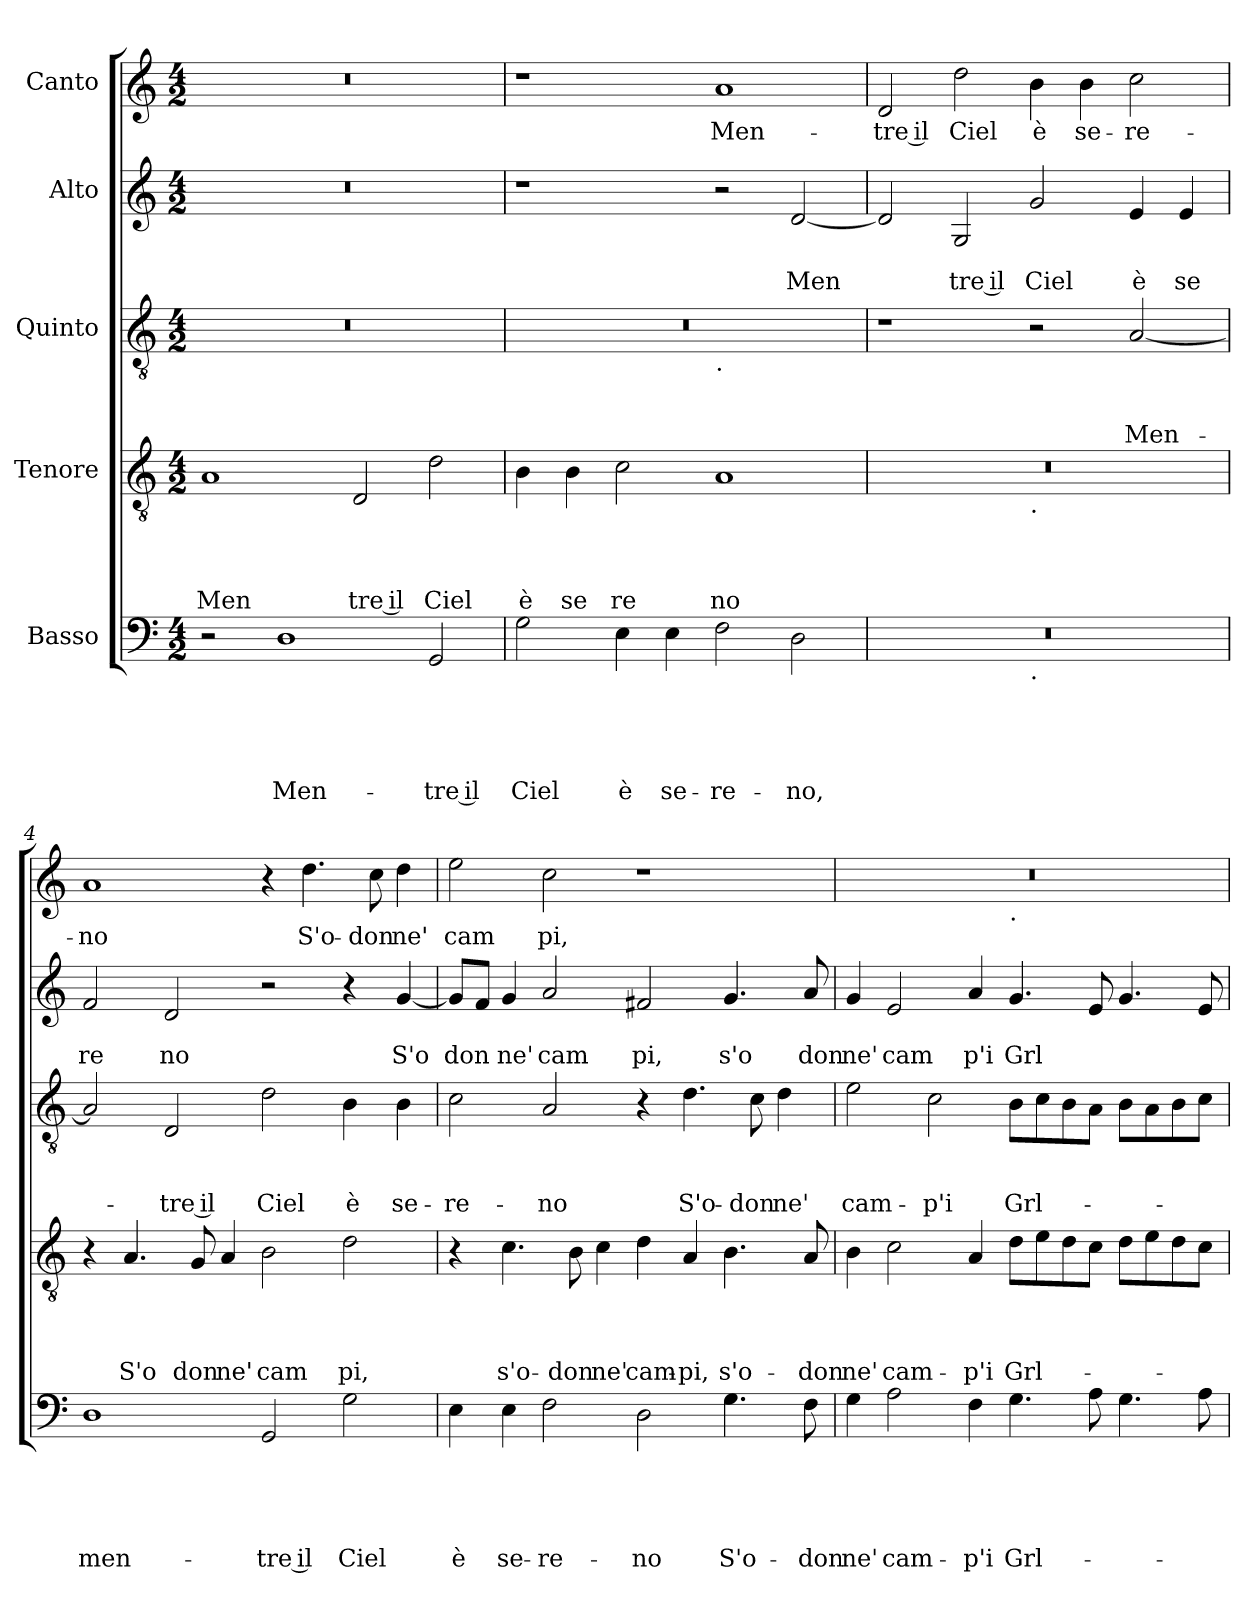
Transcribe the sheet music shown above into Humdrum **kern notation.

**kern	**text	**text	**text	**text	**text	**kern	**text	**text	**text	**text	**kern	**text	**text	**text	**kern	**text	**text	**kern	**text
*part5	*part5	*part5	*part5	*part5	*part5	*part4	*part4	*part4	*part4	*part4	*part3	*part3	*part3	*part3	*part2	*part2	*part2	*part1	*part1
*staff5	*staff5	*staff5	*staff5	*staff5	*staff5	*staff4	*staff4	*staff4	*staff4	*staff4	*staff3	*staff3	*staff3	*staff3	*staff2	*staff2	*staff2	*staff1	*staff1
*I"Basso	*	*	*	*	*	*I"Tenore	*	*	*	*	*I"Quinto	*	*	*	*I"Alto	*	*	*I"Canto	*
*clefF4	*	*	*	*	*	*clefGv2	*	*	*	*	*clefGv2	*	*	*	*clefG2	*	*	*clefG2	*
*k[]	*	*	*	*	*	*k[]	*	*	*	*	*k[]	*	*	*	*k[]	*	*	*k[]	*
*C:	*	*	*	*	*	*C:	*	*	*	*	*C:	*	*	*	*C:	*	*	*C:	*
*M4/2	*	*	*	*	*	*M4/2	*	*	*	*	*M4/2	*	*	*	*M4/2	*	*	*M4/2	*
=1	=1	=1	=1	=1	=1	=1	=1	=1	=1	=1	=1	=1	=1	=1	=1	=1	=1	=1	=1
!	!	!	!	!	!	!	!	!	!	!LO:LY:b	!	!	!	!	!	!	!	!	!
2r	.	.	.	.	.	1A	.	.	.	Men	0r	.	.	.	0r	.	.	0r	.
!	!	!	!	!	!LO:LY:b	!	!	!	!	!	!	!	!	!	!	!	!	!	!
1D	.	.	.	.	Men-	.	.	.	.	.	.	.	.	.	.	.	.	.	.
!	!	!	!	!	!	!	!	!	!	!LO:LY:b:rj	!	!	!	!	!	!	!	!	!
.	.	.	.	.	.	2D/	.	.	.	tre il	.	.	.	.	.	.	.	.	.
!	!	!	!	!	!LO:LY:b:rj	!	!	!	!	!LO:LY:b	!	!	!	!	!	!	!	!	!
2GG/	.	.	.	.	-tre il	2d\	.	.	.	Ciel	.	.	.	.	.	.	.	.	.
=2	=2	=2	=2	=2	=2	=2	=2	=2	=2	=2	=2	=2	=2	=2	=2	=2	=2	=2	=2
!	!	!	!	!	!LO:LY:b	!	!	!	!	!LO:LY:b	!	!	!	!	!	!	!	!	!
*	*	*	*	*	*	*	*	*	*	*	*^	*	*	*	*	*	*	*	*
2G\	.	.	.	.	Ciel	4B\	.	.	.	è	0r	1ryy	.	.	.	1r	.	.	1r	.
!	!	!	!	!	!	!	!	!	!	!LO:LY:b	!	!	!	!	!	!	!	!	!	!
.	.	.	.	.	.	4B\	.	.	.	se	.	.	.	.	.	.	.	.	.	.
!	!	!	!	!	!LO:LY:b	!	!	!	!	!LO:LY:b	!	!	!	!	!	!	!	!	!	!
4E\	.	.	.	.	è	2c\	.	.	.	re	.	.	.	.	.	.	.	.	.	.
!	!	!	!	!	!LO:LY:b	!	!	!	!	!	!	!	!	!	!	!	!	!	!	!
4E\	.	.	.	.	se-	.	.	.	.	.	.	.	.	.	.	.	.	.	.	.
!	!	!	!	!	!	!	!	!	!	!	!	!LO:TX:b:t=.	!	!	!	!	!	!	!	!
!	!	!	!	!	!LO:LY:b	!	!	!	!	!LO:LY:b	!	!	!	!	!	!	!	!	!	!LO:LY:b
2F\	.	.	.	.	-re-	1A	.	.	.	no	.	1ryy	.	.	.	2r	.	.	1a	Men-
!	!	!	!	!	!LO:LY:b	!	!	!	!	!	!	!	!	!	!	!	!	!LO:LY:b	!	!
2D\	.	.	.	.	-no,	.	.	.	.	.	.	.	.	.	.	[<2d/	.	Men	.	.
=3	=3	=3	=3	=3	=3	=3	=3	=3	=3	=3	=3	=3	=3	=3	=3	=3	=3	=3	=3	=3
!	!	!	!	!	!	!	!	!	!	!	!	!	!	!	!	!	!	!	!	!LO:LY:b:rj
*^	*	*	*	*	*	*^	*	*	*	*	*v	*v	*	*	*	*	*	*	*	*
0r	1ryy	.	.	.	.	.	0r	1ryy	.	.	.	.	1r	.	.	.	2d/]	.	.	2d/	-tre il
!	!	!	!	!	!	!	!	!	!	!	!	!	!	!	!	!	!	!	!LO:LY:b:rj	!	!LO:LY:b
.	.	.	.	.	.	.	.	.	.	.	.	.	.	.	.	.	2G/	.	tre il	2dd\	Ciel
!	!	!	!	!	!	!	!	!LO:TX:b:t=.	!	!	!	!	!	!	!	!	!	!	!	!	!
!	!LO:TX:b:t=.	!	!	!	!	!	!	!	!	!	!	!	!	!	!	!	!	!	!	!	!
!	!	!	!	!	!	!	!	!	!	!	!	!	!	!	!	!	!	!	!LO:LY:b	!	!LO:LY:b
.	1ryy	.	.	.	.	.	.	1ryy	.	.	.	.	2r	.	.	.	2g/	.	Ciel	4b\	è
!	!	!	!	!	!	!	!	!	!	!	!	!	!	!	!	!	!	!	!	!	!LO:LY:b
.	.	.	.	.	.	.	.	.	.	.	.	.	.	.	.	.	.	.	.	4b\	se-
!	!	!	!	!	!	!	!	!	!	!	!	!	!	!	!	!LO:LY:b	!	!	!LO:LY:b	!	!LO:LY:b
.	.	.	.	.	.	.	.	.	.	.	.	.	[<2A/	.	.	Men-	4e/	.	è	2cc\	-re-
!	!	!	!	!	!	!	!	!	!	!	!	!	!	!	!	!	!	!	!LO:LY:b	!	!
.	.	.	.	.	.	.	.	.	.	.	.	.	.	.	.	.	4e/	.	se	.	.
=4	=4	=4	=4	=4	=4	=4	=4	=4	=4	=4	=4	=4	=4	=4	=4	=4	=4	=4	=4	=4	=4
!	!	!	!	!	!	!LO:LY:b	!	!	!	!	!	!	!	!	!	!	!	!	!LO:LY:b	!	!LO:LY:b
*v	*v	*	*	*	*	*	*	*	*	*	*	*	*	*	*	*	*	*	*	*	*
*	*	*	*	*	*	*v	*v	*	*	*	*	*	*	*	*	*	*	*	*	*
1D	.	.	.	.	men-	4r	.	.	.	.	2A/]	.	.	.	2f/	.	re	1a	-no
!	!	!	!	!	!	!	!	!	!	!LO:LY:b	!	!	!	!	!	!	!	!	!
.	.	.	.	.	.	4.A/	.	.	.	S'o	.	.	.	.	.	.	.	.	.
!	!	!	!	!	!	!	!	!	!	!	!	!	!	!LO:LY:b:rj	!	!	!LO:LY:b	!	!
.	.	.	.	.	.	.	.	.	.	.	2D/	.	.	-tre il	2d/	.	no	.	.
!	!	!	!	!	!	!	!	!	!	!LO:LY:b	!	!	!	!	!	!	!	!	!
.	.	.	.	.	.	8G/	.	.	.	don	.	.	.	.	.	.	.	.	.
!	!	!	!	!	!	!	!	!	!	!LO:LY:b	!	!	!	!	!	!	!	!	!
.	.	.	.	.	.	4A/	.	.	.	ne'	.	.	.	.	.	.	.	.	.
!	!	!	!	!	!LO:LY:b:rj	!	!	!	!	!LO:LY:b	!	!	!	!LO:LY:b	!	!	!	!	!
2GG/	.	.	.	.	-tre il	2B\	.	.	.	cam	2d\	.	.	Ciel	2r	.	.	4r	.
!	!	!	!	!	!	!	!	!	!	!	!	!	!	!	!	!	!	!	!LO:LY:b
.	.	.	.	.	.	.	.	.	.	.	.	.	.	.	.	.	.	4.dd\	S'o-
!	!	!	!	!	!LO:LY:b	!	!	!	!	!LO:LY:b	!	!	!	!LO:LY:b	!	!	!	!	!
2G\	.	.	.	.	Ciel	2d\	.	.	.	pi,	4B\	.	.	è	4r	.	.	.	.
!	!	!	!	!	!	!	!	!	!	!	!	!	!	!	!	!	!	!	!LO:LY:b
.	.	.	.	.	.	.	.	.	.	.	.	.	.	.	.	.	.	8cc\	-don
!	!	!	!	!	!	!	!	!	!	!	!	!	!	!LO:LY:b	!	!	!LO:LY:b	!	!LO:LY:b
.	.	.	.	.	.	.	.	.	.	.	4B\	.	.	se-	[<4g/	.	S'o	4dd\	ne'
!!LO:LB:g=z
=5	=5	=5	=5	=5	=5	=5	=5	=5	=5	=5	=5	=5	=5	=5	=5	=5	=5	=5	=5
!	!	!	!	!	!LO:LY:b	!	!	!	!	!	!	!	!	!LO:LY:b	!	!	!LO:LY:b	!	!LO:LY:b
4E\	.	.	.	.	è	4r	.	.	.	.	2c\	.	.	-re-	8g/L]	.	don	2ee\	cam
.	.	.	.	.	.	.	.	.	.	.	.	.	.	.	8f/J	.	.	.	.
!	!	!	!	!	!LO:LY:b	!	!	!	!	!LO:LY:b	!	!	!	!	!	!	!LO:LY:b	!	!
4E\	.	.	.	.	se-	4.c\	.	.	.	s'o-	.	.	.	.	4g/	.	ne'	.	.
!	!	!	!	!	!LO:LY:b	!	!	!	!	!	!	!	!	!LO:LY:b	!	!	!LO:LY:b	!	!LO:LY:b
2F\	.	.	.	.	-re-	.	.	.	.	.	2A/	.	.	-no	2a/	.	cam	2cc\	pi,
!	!	!	!	!	!	!	!	!	!	!LO:LY:b	!	!	!	!	!	!	!	!	!
.	.	.	.	.	.	8B\	.	.	.	-don	.	.	.	.	.	.	.	.	.
!	!	!	!	!	!	!	!	!	!	!LO:LY:b	!	!	!	!	!	!	!	!	!
.	.	.	.	.	.	4c\	.	.	.	ne'	.	.	.	.	.	.	.	.	.
!	!	!	!	!	!LO:LY:b	!	!	!	!	!LO:LY:b	!	!	!	!	!	!	!LO:LY:b	!	!
2D\	.	.	.	.	-no	4d\	.	.	.	cam-	4r	.	.	.	2f#X/	.	pi,	1r	.
!	!	!	!	!	!	!	!	!	!	!LO:LY:b	!	!	!	!LO:LY:b	!	!	!	!	!
.	.	.	.	.	.	4A/	.	.	.	-pi,	4.d\	.	.	S'o-	.	.	.	.	.
!	!	!	!	!	!LO:LY:b	!	!	!	!	!LO:LY:b	!	!	!	!	!	!	!LO:LY:b	!	!
4.G\	.	.	.	.	S'o-	4.B\	.	.	.	s'o-	.	.	.	.	4.g/	.	s'o	.	.
!	!	!	!	!	!	!	!	!	!	!	!	!	!	!LO:LY:b	!	!	!	!	!
.	.	.	.	.	.	.	.	.	.	.	8c\	.	.	-don	.	.	.	.	.
!	!	!	!	!	!	!	!	!	!	!	!	!	!	!LO:LY:b	!	!	!	!	!
.	.	.	.	.	.	.	.	.	.	.	4d\	.	.	ne'	.	.	.	.	.
!	!	!	!	!	!LO:LY:b	!	!	!	!	!LO:LY:b	!	!	!	!	!	!	!LO:LY:b	!	!
8F\	.	.	.	.	-don	8A/	.	.	.	-don	.	.	.	.	8a/	.	don	.	.
=6	=6	=6	=6	=6	=6	=6	=6	=6	=6	=6	=6	=6	=6	=6	=6	=6	=6	=6	=6
!	!	!	!	!	!LO:LY:b	!	!	!	!	!LO:LY:b	!	!	!	!LO:LY:b	!	!	!LO:LY:b	!	!
*	*	*	*	*	*	*	*	*	*	*	*	*	*	*	*	*	*	*^	*
4G\	.	.	.	.	ne'	4B\	.	.	.	ne'	2e\	.	.	cam-	4g/	.	ne'	0r	1ryy	.
!	!	!	!	!	!LO:LY:b	!	!	!	!	!LO:LY:b	!	!	!	!	!	!	!LO:LY:b	!	!	!
2A\	.	.	.	.	cam-	2c\	.	.	.	cam-	.	.	.	.	2e/	.	cam	.	.	.
!	!	!	!	!	!	!	!	!	!	!	!	!	!	!LO:LY:b	!	!	!	!	!	!
.	.	.	.	.	.	.	.	.	.	.	2c\	.	.	-p'i	.	.	.	.	.	.
!	!	!	!	!	!LO:LY:b	!	!	!	!	!LO:LY:b	!	!	!	!	!	!	!LO:LY:b	!	!	!
4F\	.	.	.	.	-p'i	4A/	.	.	.	-p'i	.	.	.	.	4a/	.	p'i	.	.	.
!	!	!	!	!	!	!	!	!	!	!	!	!	!	!	!	!	!	!	!LO:TX:b:t=.	!
!	!	!	!	!	!LO:LY:b	!	!	!	!	!LO:LY:b	!	!	!	!LO:LY:b	!	!	!LO:LY:b	!	!	!
4.G\	.	.	.	.	Grl-	8d\L	.	.	.	Grl-	8B\L	.	.	Grl-	4.g/	.	Grl	.	1ryy	.
.	.	.	.	.	.	8e\	.	.	.	.	8c\	.	.	.	.	.	.	.	.	.
.	.	.	.	.	.	8d\	.	.	.	.	8B\	.	.	.	.	.	.	.	.	.
8A\	.	.	.	.	.	8c\J	.	.	.	.	8A\J	.	.	.	8e/	.	.	.	.	.
4.G\	.	.	.	.	.	8d\L	.	.	.	.	8B\L	.	.	.	4.g/	.	.	.	.	.
.	.	.	.	.	.	8e\	.	.	.	.	8A\	.	.	.	.	.	.	.	.	.
.	.	.	.	.	.	8d\	.	.	.	.	8B\	.	.	.	.	.	.	.	.	.
8A\	.	.	.	.	.	8c\J	.	.	.	.	8c\J	.	.	.	8e/	.	.	.	.	.
*	*	*	*	*	*	*	*	*	*	*	*	*	*	*	*	*	*	*v	*v	*
=	=	=	=	=	=	=	=	=	=	=	=	=	=	=	=	=	=	=	=
*-	*-	*-	*-	*-	*-	*-	*-	*-	*-	*-	*-	*-	*-	*-	*-	*-	*-	*-	*-
